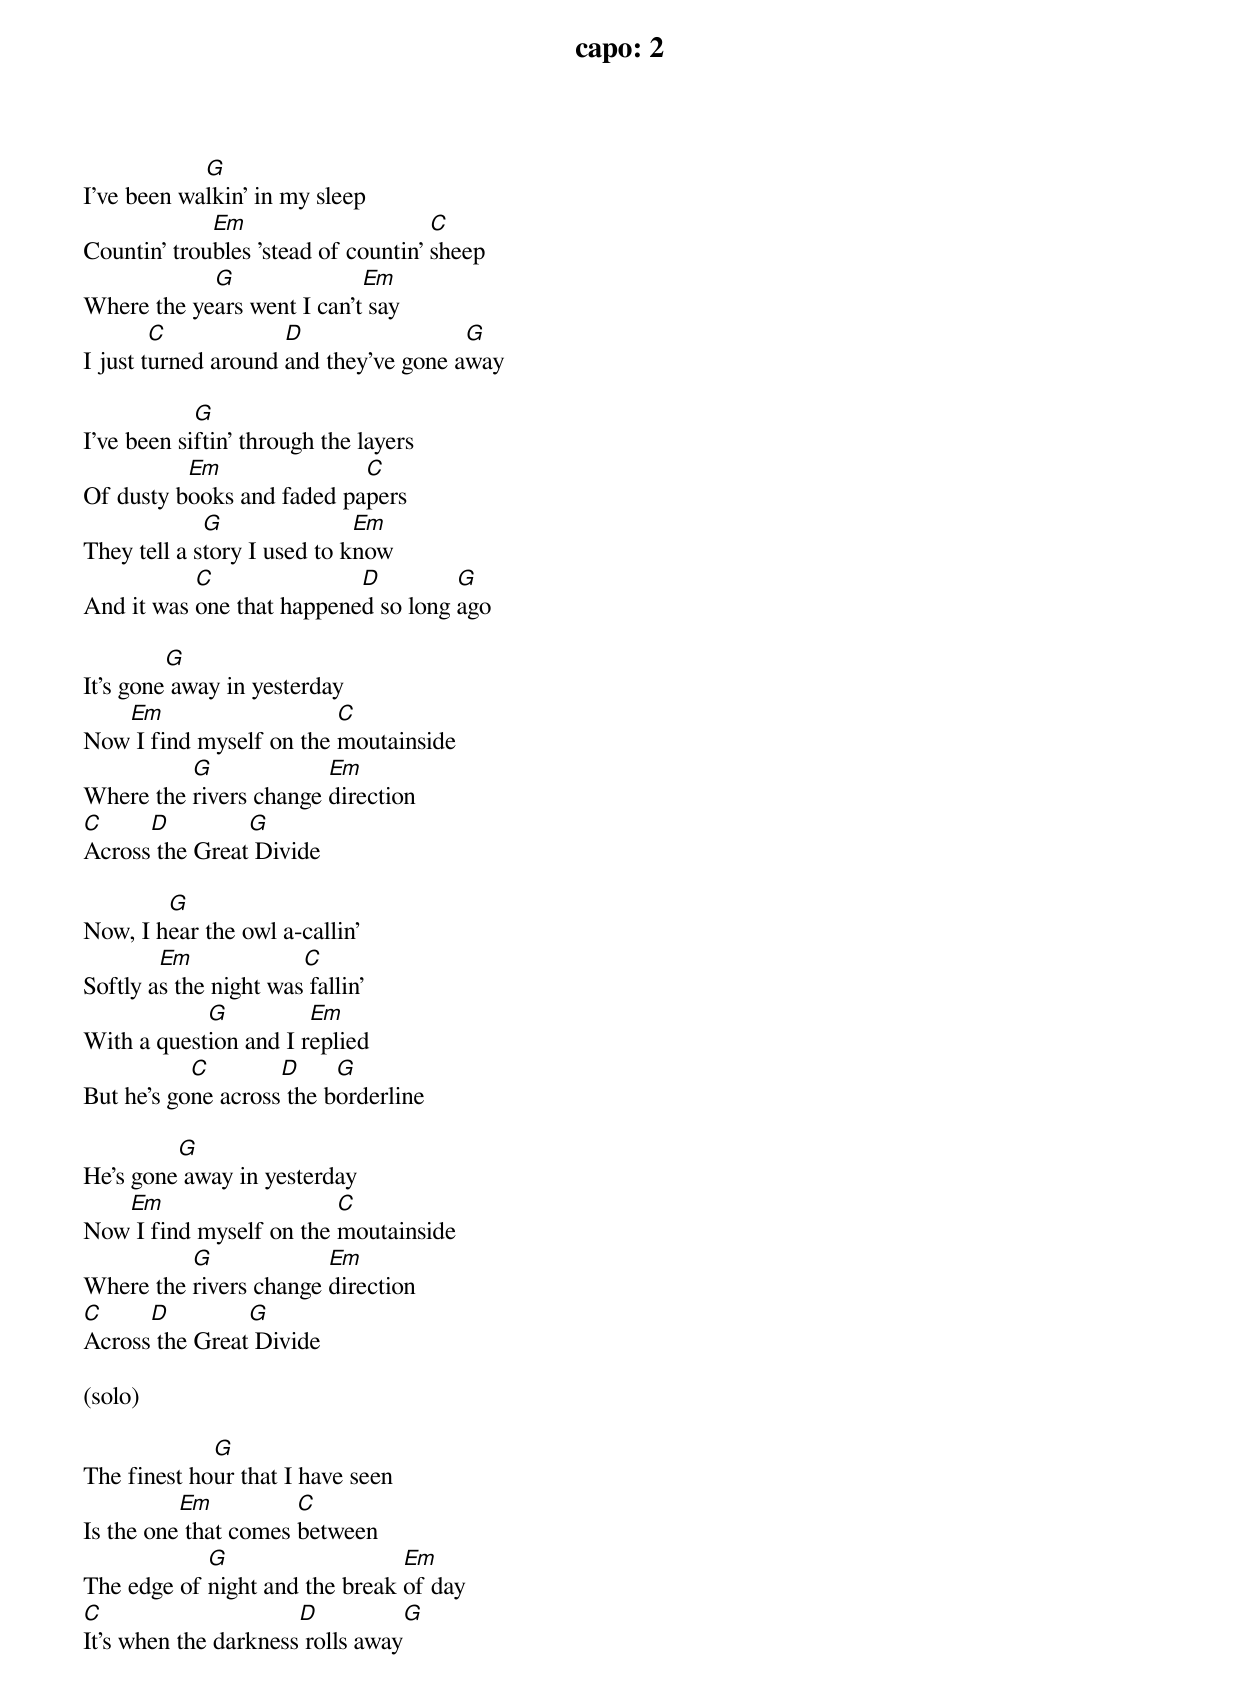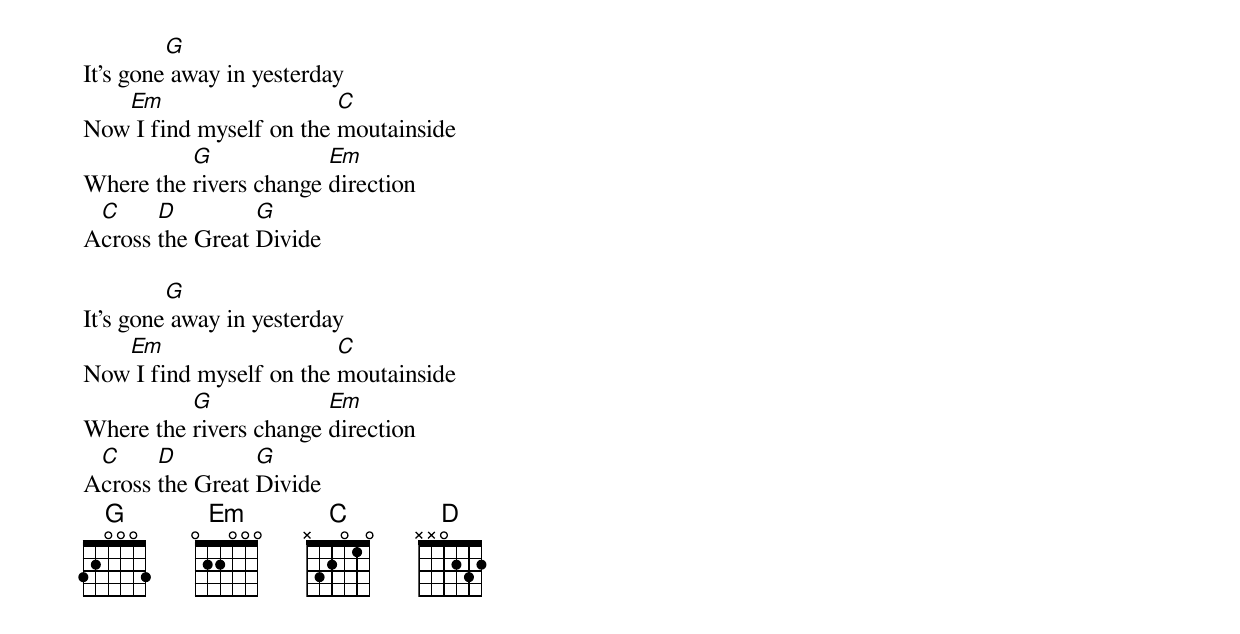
capo: 2

            G
I've been walkin' in my sleep
             Em                      C
Countin' troubles 'stead of countin' sheep
            G               Em
Where the years went I can't say
        C            D                 G
I just turned around and they've gone away

            G
I've been siftin' through the layers
          Em               C
Of dusty books and faded papers
             G               Em
They tell a story I used to know
           C               D         G
And it was one that happened so long ago

         G
It's gone away in yesterday
   Em                    C
Now I find myself on the moutainside
          G             Em
Where the rivers change direction
C     D         G
Across the Great Divide

        G
Now, I hear the owl a-callin'
        Em             C
Softly as the night was fallin'
            G          Em
With a question and I replied
           C        D     G
But he's gone across the borderline

         G
He's gone away in yesterday
   Em                    C
Now I find myself on the moutainside
          G             Em
Where the rivers change direction
C     D         G
Across the Great Divide

(solo)

             G
The finest hour that I have seen
          Em          C
Is the one that comes between
            G                   Em
The edge of night and the break of day
C                     D          G
It's when the darkness rolls away

         G
It's gone away in yesterday
   Em                    C
Now I find myself on the moutainside
          G             Em
Where the rivers change direction
 C     D         G
Across the Great Divide

         G
It's gone away in yesterday
   Em                    C
Now I find myself on the moutainside
          G             Em
Where the rivers change direction
 C     D         G
Across the Great Divide
